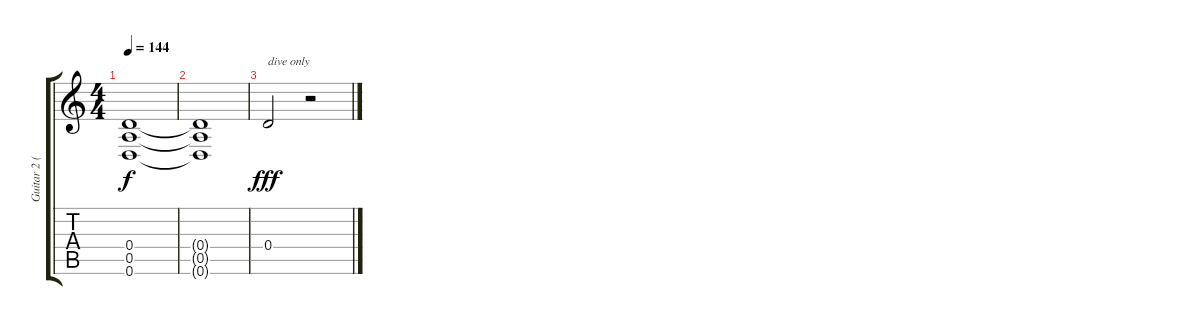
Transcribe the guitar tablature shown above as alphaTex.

\track ("Guitar 2 (Rhythm)" "Guitar 2 (") {instrument distortionguitar}
\staff {score tabs}
\tuning (E4 B3 G3 D3 A2 D2) {hide}
\ts (4 4)
\tempo 144
\clef g2
\ks c
(0.4{t} 0.5{t} 0.6{t}).1{dy f} |
(0.4{t} 0.5{t} 0.6{t}).1 |
0.4.2{txt "dive only" dy fff} r.2
